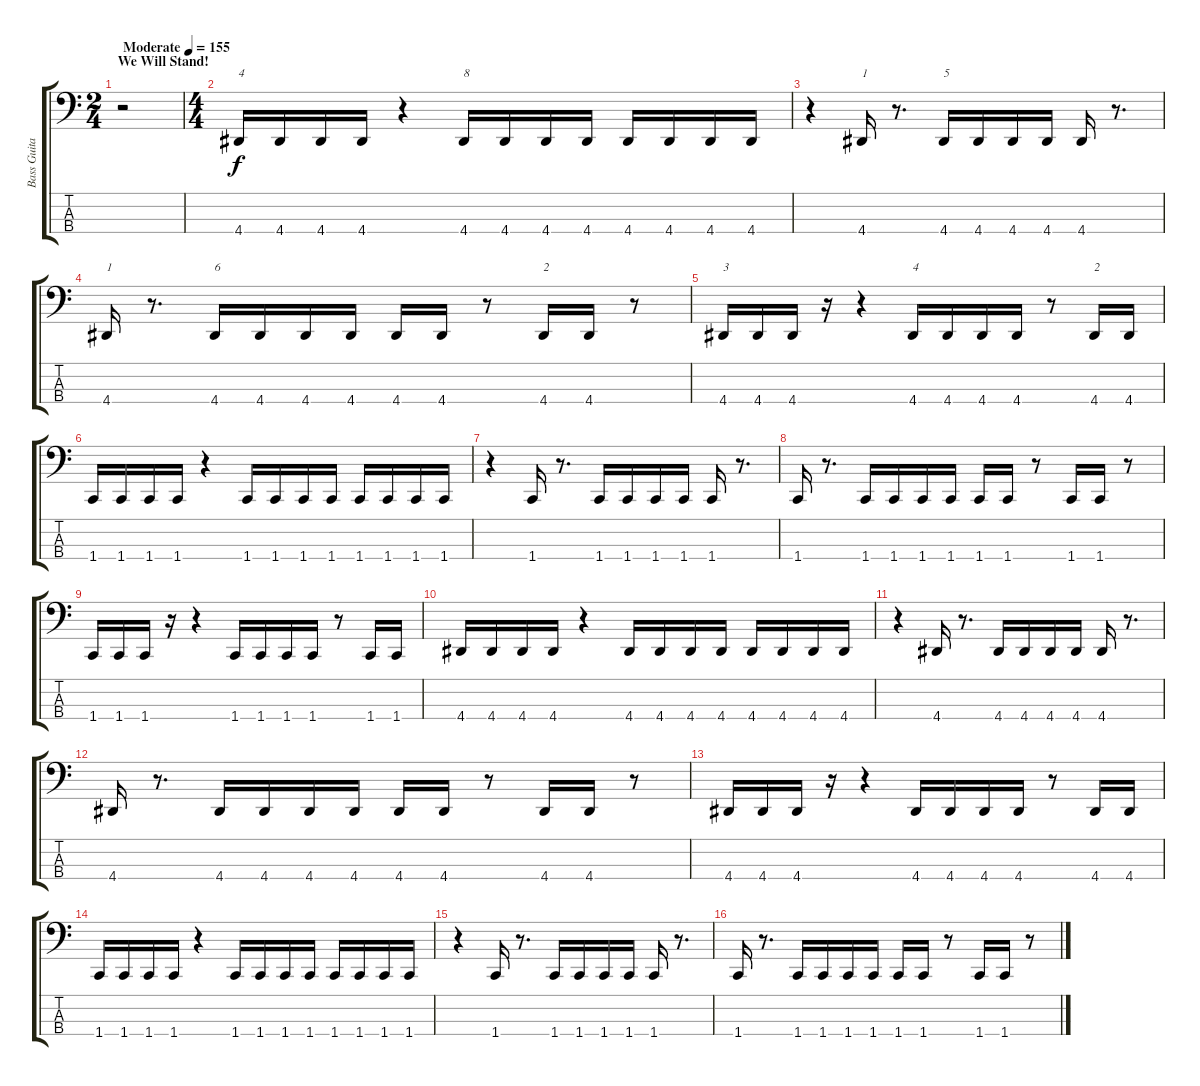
\track ("Bass Guitar" "Bass Guita") {instrument electricbasspick}
\staff {score tabs}
\tuning (E2 B1 Gb1 B0) {hide}
\ts (2 4)
\section ("" "We Will Stand!")
\tempo (155 "Moderate")
\clef f4
\ks c
r.2{dy f instrument electricbasspick} |
\ts (4 4)
4.4.16{txt "4"} 4.4.16 4.4.16 4.4.16 r.4 4.4.16{txt "8"} 4.4.16 4.4.16 4.4.16 4.4.16 4.4.16 4.4.16 4.4.16 |
r.4 4.4.16{txt "1"} r.8{d} 4.4.16{txt "5"} 4.4.16 4.4.16 4.4.16 4.4.16 r.8{d} |
4.4.16{txt "1"} r.8{d} 4.4.16{txt "6"} 4.4.16 4.4.16 4.4.16 4.4.16 4.4.16 r.8 4.4.16{txt "2"} 4.4.16 r.8 |
4.4.16{txt "3"} 4.4.16 4.4.16 r.16 r.4 4.4.16{txt "4"} 4.4.16 4.4.16 4.4.16 r.8 4.4.16{txt "2"} 4.4.16 |
1.4.16 1.4.16 1.4.16 1.4.16 r.4 1.4.16 1.4.16 1.4.16 1.4.16 1.4.16 1.4.16 1.4.16 1.4.16 |
r.4 1.4.16 r.8{d} 1.4.16 1.4.16 1.4.16 1.4.16 1.4.16 r.8{d} |
1.4.16 r.8{d} 1.4.16 1.4.16 1.4.16 1.4.16 1.4.16 1.4.16 r.8 1.4.16 1.4.16 r.8 |
1.4.16 1.4.16 1.4.16 r.16 r.4 1.4.16 1.4.16 1.4.16 1.4.16 r.8 1.4.16 1.4.16 |
4.4.16 4.4.16 4.4.16 4.4.16 r.4 4.4.16 4.4.16 4.4.16 4.4.16 4.4.16 4.4.16 4.4.16 4.4.16 |
r.4 4.4.16 r.8{d} 4.4.16 4.4.16 4.4.16 4.4.16 4.4.16 r.8{d} |
4.4.16 r.8{d} 4.4.16 4.4.16 4.4.16 4.4.16 4.4.16 4.4.16 r.8 4.4.16 4.4.16 r.8 |
4.4.16 4.4.16 4.4.16 r.16 r.4 4.4.16 4.4.16 4.4.16 4.4.16 r.8 4.4.16 4.4.16 |
1.4.16 1.4.16 1.4.16 1.4.16 r.4 1.4.16 1.4.16 1.4.16 1.4.16 1.4.16 1.4.16 1.4.16 1.4.16 |
r.4 1.4.16 r.8{d} 1.4.16 1.4.16 1.4.16 1.4.16 1.4.16 r.8{d} |
1.4.16 r.8{d} 1.4.16 1.4.16 1.4.16 1.4.16 1.4.16 1.4.16 r.8 1.4.16 1.4.16 r.8
